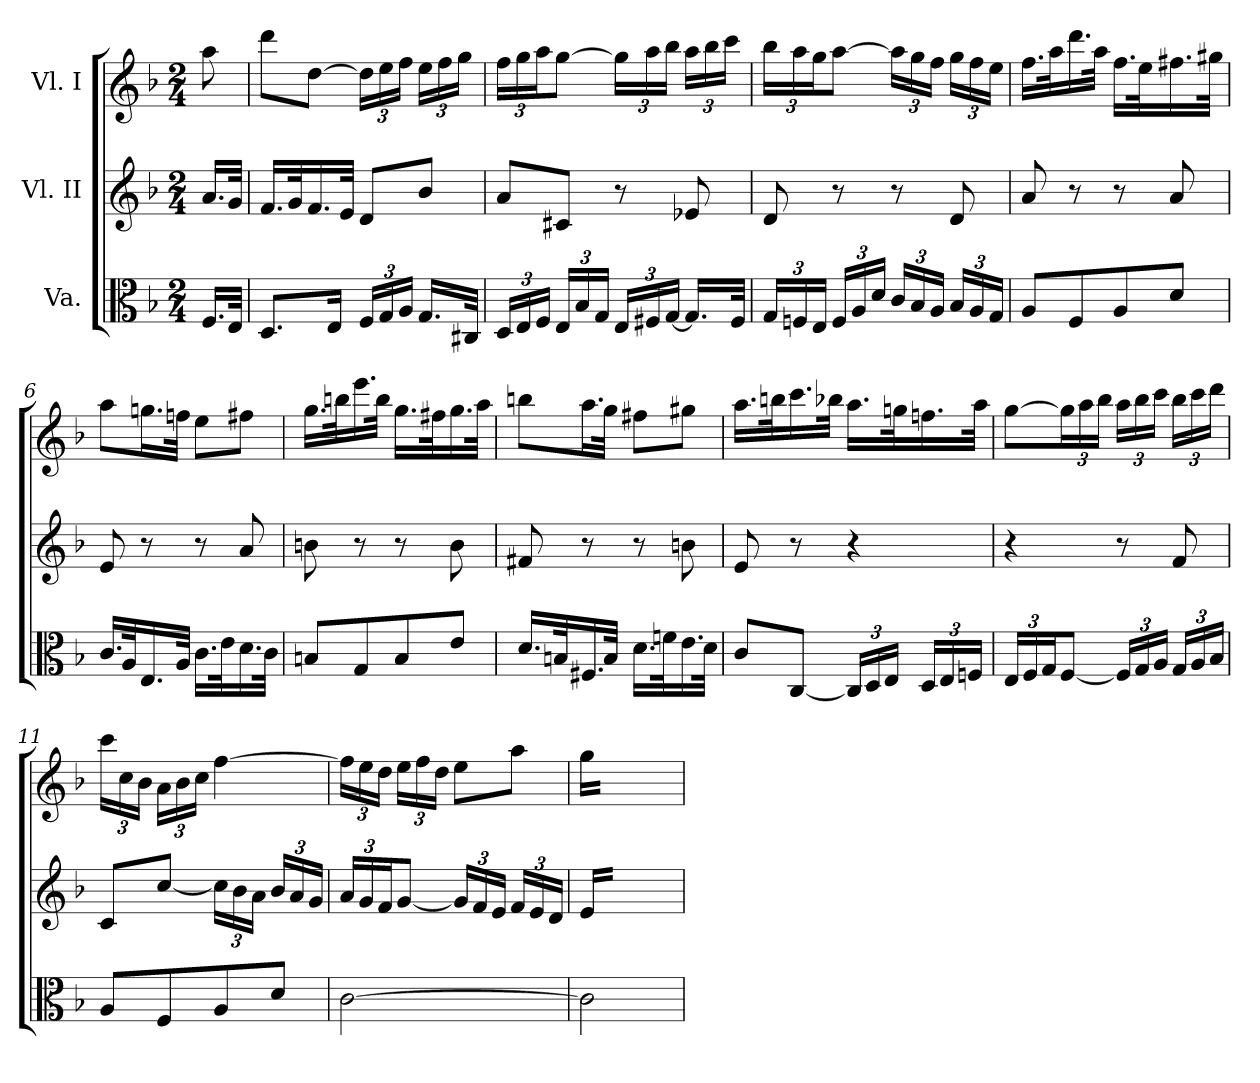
**kern	**kern	**kern
*part3	*part2	*part1
*staff3	*staff2	*staff1
*I"Va.	*I"Vl. II	*I"Vl. I
*clefC3	*clefG2	*clefG2
*k[b-]	*k[b-]	*k[b-]
*d:	*d:	*d:
*M2/4	*M2/4	*M2/4
=1	=1	=1
16.F/LL	16.a/LL	8aa\
32E/JJk	32g/JJk	.
=2	=2	=2
8.D/L	16.f/LL	8ddd\L
.	32g/k	.
.	16.f/	[8dd\J
16E/Jk	.	.
.	32e/JJk	.
*Xbrackettup	*	*Xbrackettup
24F/LL	8d/L	24dd\LL]
24G/	.	24ee\
24A/JJ	.	24ff\JJ
16.G/LL	8b-/J	24ee\LL
.	.	24ff\
.	.	24gg\JJ
32C#X/JJk	.	.
=3	=3	=3
24D/LL	8a/L	24ff\LL
24E/	.	24gg\
24F/JJ	.	24aa\J
24E/LL	8c#X/J	[8gg\J
24B-/	.	.
24G/JJ	.	.
24E/LL	8r	24gg\LL]
24F#X/	.	24aa\
[24G/JJ	.	24bb-\JJ
16.G/LL]	8e-X/	24aa\LL
.	.	24bb-\
.	.	24ccc\JJ
32F#/JJk	.	.
=4	=4	=4
24G/LL	8d/	24bb-\LL
24Fn/	.	24aa\
24E/JJ	.	24gg\J
24F/LL	8r	[8aa\J
24A/	.	.
24d/JJ	.	.
24c/LL	8r	24aa\LL]
24B-/	.	24gg\
24A/JJ	.	24ff\JJ
24B-/LL	8d/	24gg\LL
24A/	.	24ff\
24G/JJ	.	24ee\JJ
=5	=5	=5
8A/L	8a/	16.ff\LL
.	.	32aa\k
8F/	8r	16.ddd\
.	.	32aa\JJk
8A/	8r	16.ff\LL
.	.	32ee\k
8d/J	8a/	16.ff#X\
.	.	32gg#X\JJk
=6	=6	=6
16.c/LL	8e/	8aa\L
32A/k	.	.
16.E/	8r	16.ggn\L
32A/JJk	.	32ffn\JJk
16.c\LL	8r	8ee\L
32e\k	.	.
16.d\	8a/	8ff#X\J
32c\JJk	.	.
=7	=7	=7
8Bn/L	8bn\	16.gg\LL
.	.	32bbn\k
8G/	8r	16.eee\
.	.	32bb\JJk
8B/	8r	16.gg\LL
.	.	32ff#X\k
8e/J	8b\	16.gg\
.	.	32aa\JJk
!!LO:LB:g=z
=8	=8	=8
16.d/LL	8f#X/	8bbn\L
32Bn/k	.	.
16.F#X/	8r	16.aa\L
32B/JJk	.	32gg\JJk
16.d\LL	8r	8ff#X\L
32fn\k	.	.
16.e\	8bn\	8gg#X\J
32d\JJk	.	.
=9	=9	=9
8c/L	8e/	16.aa\LL
.	.	32bbn\k
[8C/J	8r	16.ccc\
.	.	32bb-X\JJk
24C/LL]	4r	16.aa\LL
24D/	.	.
24E/JJ	.	.
.	.	32ggn\k
24D/LL	.	16.ffn\
24E/	.	.
24Fn/JJ	.	.
.	.	32aa\JJk
=10	=10	=10
24E/LL	4r	[8gg\L
24F/	.	.
24G/J	.	.
[8F/J	.	24gg\L]
.	.	24aa\
.	.	24bb-\JJ
24F/LL]	8r	24aa\LL
24G/	.	24bb-\
24A/JJ	.	24ccc\JJ
24G/LL	8f/	24bb-\LL
24A/	.	24ccc\
24B-/JJ	.	24ddd\JJ
=11	=11	=11
8A/L	8c/L	24ccc\LL
.	.	24cc\
.	.	24b-\JJ
8F/	[8cc/J	24a\LL
.	.	24b-\
.	.	24cc\JJ
*	*Xbrackettup	*
8A/	24cc\LL]	[4ff\
.	24b-\	.
.	24a\JJ	.
8d/J	24b-/LL	.
.	24a/	.
.	24g/JJ	.
=12	=12	=12
[2c\	24a/LL	24ff\LL]
.	24g/	24ee\
.	24f/J	24dd\JJ
.	[8g/J	24ee\LL
.	.	24ff\
.	.	24dd\JJ
.	24g/LL]	8ee\L
.	24f/	.
.	24e/JJ	.
.	24f/LL	8aa\J
.	24e/	.
.	24d/JJ	.
=13	=13	=13
2c!\]	16e/LL	16gg\LL
.	16f/JJyy	16aa\JJyy
.	8ryy	8ryy
.	4ryy	4ryy
=	=	=
*-	*-	*-
